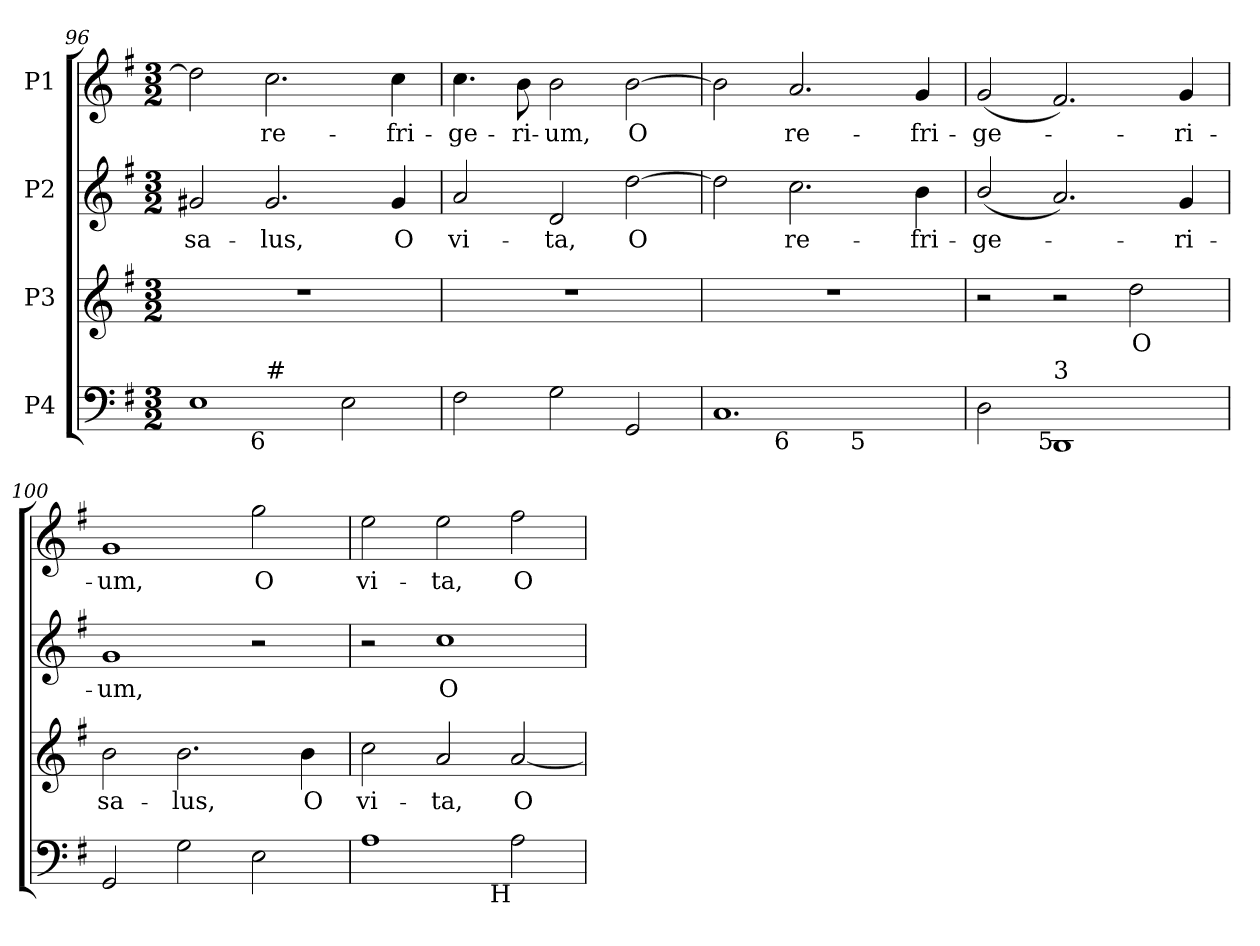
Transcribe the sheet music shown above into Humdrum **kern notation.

**kern	**kern	**text	**kern	**text	**kern	**text
*part4	*part3	*part3	*part2	*part2	*part1	*part1
*staff4	*staff3	*staff3	*staff2	*staff2	*staff1	*staff1
*I"P4	*I"P3	*	*I"P2	*	*I"P1	*
!!LO:PB:g=z
*clefF4	*clefG2	*	*clefG2	*	*clefG2	*
*k[f#]	*k[f#]	*	*k[f#]	*	*k[f#]	*
*G:	*G:	*	*G:	*	*G:	*
*M3/2	*M3/2	*	*M3/2	*	*M3/2	*
=96	=96	=96	=96	=96	=96	=96
!	!LO:N:vis=1	!	!	!	!	!
!LO:TX:b:rj:t=7	!	!	!	!	!	!
!LO:TX:t=#	!	!	!	!	!	!
!	!	!	!	!LO:LY:b:color=#000000	!	!
*^	*	*	*	*	*	*
1Ei	2ryy	1.r	.	2g#Xi/	sa-	2ddi\]	.
!	!	!	!	!	!LO:LY:b:color=#000000	!	!
!	!LO:TX:b:rj:t=6	!	!	!	!	!	!
!	!LO:TX:t=#	!	!	!	!	!	!
!	!	!	!	!	!	!	!LO:LY:b:color=#000000
.	1ryy	.	.	2.g#i/	-lus,	2.cci\	re-
2Ei\	.	.	.	.	.	.	.
!	!	!	!	!	!LO:LY:b:color=#000000	!	!
!	!	!	!	!	!	!	!LO:LY:b:color=#000000
.	.	.	.	4g#i/	O	4cci\	-fri-
=97	=97	=97	=97	=97	=97	=97	=97
!	!	!LO:N:vis=1	!	!	!	!	!
*v	*v	*	*	*	*	*	*
*^	*	*	*	*	*	*
!	!	!	!	!	!LO:LY:b:color=#000000	!	!
*v	*v	*	*	*	*	*	*
*^	*	*	*	*	*	*
!LO:TX:b:rj:t=ï	!	!	!	!	!	!	!
!	!	!	!	!	!	!	!LO:LY:b:color=#000000
*v	*v	*	*	*	*	*	*
2F#i\	1.r	.	2ai/	vi-	4.cci\	-ge-
!	!	!	!	!	!	!LO:LY:b:color=#000000
.	.	.	.	.	8bi\	-ri-
!	!	!	!	!LO:LY:b:color=#000000	!	!
!	!	!	!	!	!	!LO:LY:b:color=#000000
2Gi\	.	.	2di/	-ta,	2bi\	-um,
!	!	!	!	!LO:LY:b:color=#000000	!	!
!	!	!	!	!	!	!LO:LY:b:color=#000000
2GGi/	.	.	[2ddi\	O	[2bi\	O
=98	=98	=98	=98	=98	=98	=98
!LO:TX:b:rj:t=7	!	!	!	!	!	!
!LO:TX:t=2	!	!	!	!	!	!
!	!LO:N:vis=1	!	!	!	!	!
*^	*	*	*	*	*	*
*	*^	*	*	*	*	*	*
1.Ci	2ryy	1ryy	1.r	.	2ddi\]	.	2bi\]	.
!	!	!	!	!	!	!LO:LY:b:color=#000000	!	!
!	!LO:TX:b:rj:t=6	!	!	!	!	!	!	!
!	!	!	!	!	!	!	!	!LO:LY:b:color=#000000
.	1ryy	.	.	.	2.cci\	re-	2.ai/	re-
!	!	!LO:TX:b:rj:t=5	!	!	!	!	!	!
.	.	2ryy	.	.	.	.	.	.
!	!	!	!	!	!	!LO:LY:b:color=#000000	!	!
!	!	!	!	!	!	!	!	!LO:LY:b:color=#000000
.	.	.	.	.	4bi\	-fri-	4gi/	-fri-
*v	*v	*v	*	*	*	*	*	*
=99	=99	=99	=99	=99	=99	=99
*^	*	*	*	*	*	*
*	*^	*	*	*	*	*	*
!	!	!	!	!	!	!LO:LY:b:color=#000000	!	!
*v	*v	*v	*	*	*	*	*	*
*^	*	*	*	*	*	*
*	*^	*	*	*	*	*	*
!LO:TX:b:rj:t=6	!	!	!	!	!	!	!	!
!LO:TX:t=4	!	!	!	!	!	!	!	!
!	!	!	!	!	!	!	!	!LO:LY:b:color=#000000
*v	*v	*v	*	*	*	*	*	*
2Di\	2r	.	(2bi/	-ge-	(2gi/	-ge-
!LO:TX:b:rj:t=5	!	!	!	!	!	!
!LO:TX:t=3	!	!	!	!	!	!
1DDi	2r	.	2.ai/)	.	2.f#i/)	.
!	!	!LO:LY:b:color=#000000	!	!	!	!
.	2ddi\	O	.	.	.	.
!	!	!	!	!LO:LY:b:color=#000000	!	!
!	!	!	!	!	!	!LO:LY:b:color=#000000
.	.	.	4gi/	-ri-	4gi/	-ri-
=100	=100	=100	=100	=100	=100	=100
!	!	!LO:LY:b:color=#000000	!	!	!	!
!	!	!	!	!LO:LY:b:color=#000000	!	!
!	!	!	!	!	!	!LO:LY:b:color=#000000
2GGi/	2bi\	sa-	1gi	-um,	1gi	-um,
!	!	!LO:LY:b:color=#000000	!	!	!	!
2Gi\	2.bi\	-lus,	.	.	.	.
!	!	!	!	!	!	!LO:LY:b:color=#000000
2Ei\	.	.	2r	.	2ggi\	O
!	!	!LO:LY:b:color=#000000	!	!	!	!
.	4bi\	O	.	.	.	.
=101	=101	=101	=101	=101	=101	=101
!	!	!LO:LY:b:color=#000000	!	!	!	!
!	!	!	!	!	!	!LO:LY:b:color=#000000
1Ai	2cci\	vi-	2r	.	2eei\	vi-
!	!	!LO:LY:b:color=#000000	!	!	!	!
!	!	!	!	!LO:LY:b:color=#000000	!	!
!	!	!	!	!	!	!LO:LY:b:color=#000000
.	2ai/	-ta,	1cci	O	2eei\	-ta,
!	!	!LO:LY:b:color=#000000	!	!	!	!
!LO:TX:b:rj:t=H	!	!	!	!	!	!
!	!	!	!	!	!	!LO:LY:b:color=#000000
2Ai\	[2ai/	O	.	.	2ff#i\	O
=	=	=	=	=	=	=
*-	*-	*-	*-	*-	*-	*-
